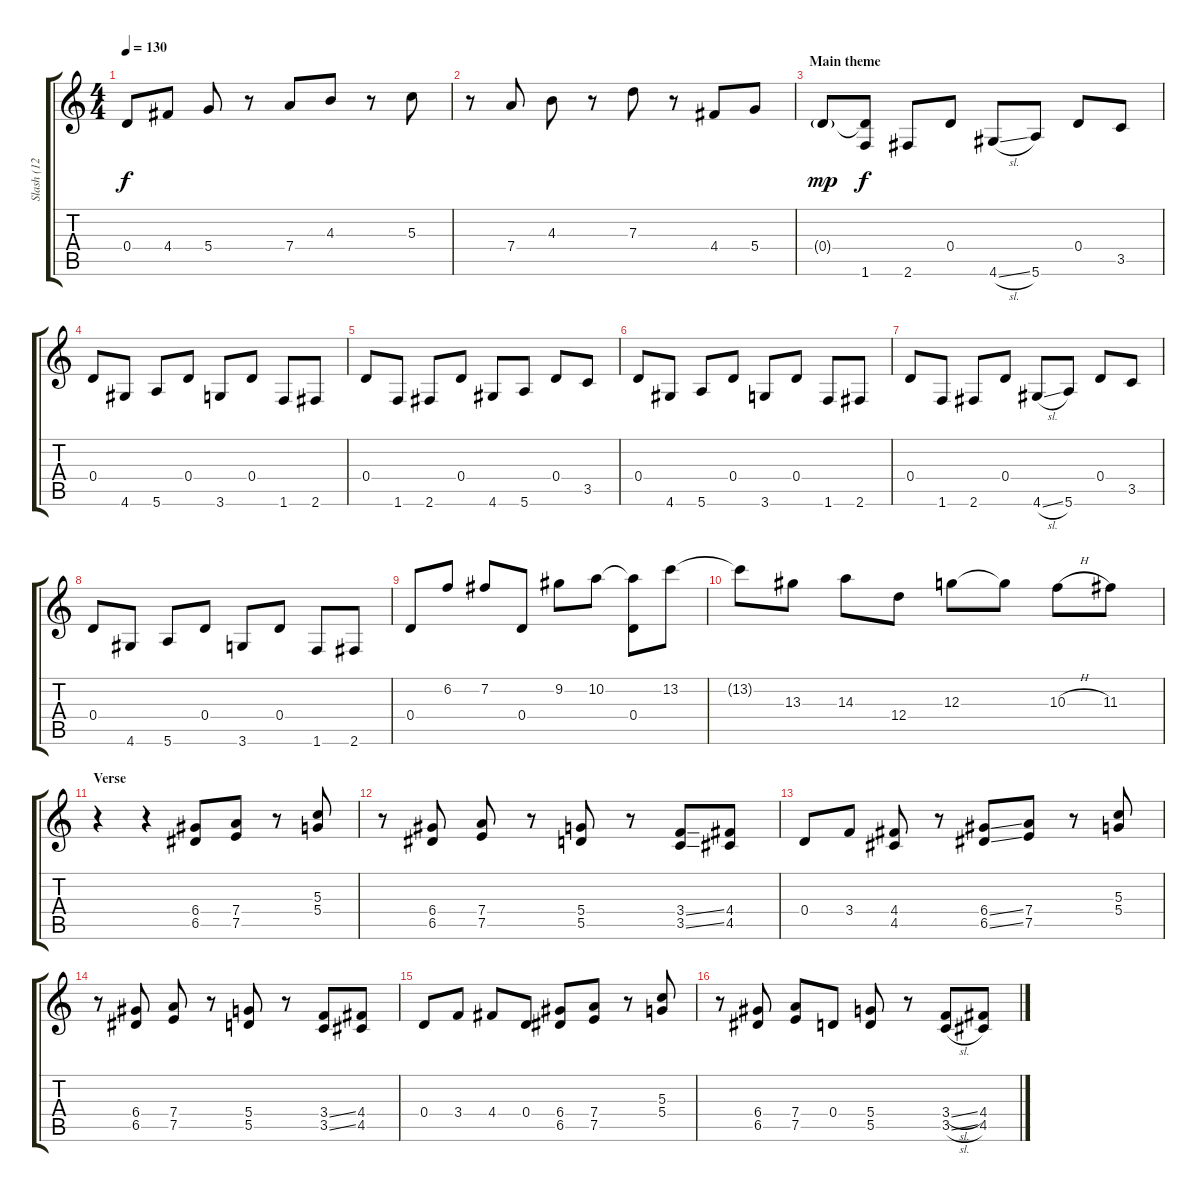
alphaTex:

\track ("Slash (12 string acoustic)" "Slash (12 ") {instrument acousticguitarsteel}
\staff {score tabs}
\tuning (E4 B3 G3 D3 A2 E2) {hide}
\ts (4 4)
\tempo 130
\clef g2
\ks c
0.4.8{dy f} 4.4.8 5.4.8 r.8 7.4.8 4.3.8 r.8 5.3.8 |
r.8 7.4.8 4.3.8 r.8 7.3.8 r.8 4.4.8 5.4.8 |
\section ("" "Main theme")
0.4{g}.8{dy mp} (0.4{t} 1.6).8{dy f} 2.6.8 0.4.8 4.6{sl}.8 5.6.8 0.4.8 3.5.8 |
0.4.8 4.6.8 5.6.8 0.4.8 3.6.8 0.4.8 1.6.8 2.6.8 |
0.4.8 1.6.8 2.6.8 0.4.8 4.6.8 5.6.8 0.4.8 3.5.8 |
0.4.8 4.6.8 5.6.8 0.4.8 3.6.8 0.4.8 1.6.8 2.6.8 |
0.4.8 1.6.8 2.6.8 0.4.8 4.6{sl}.8 5.6.8 0.4.8 3.5.8 |
0.4.8 4.6.8 5.6.8 0.4.8 3.6.8 0.4.8 1.6.8 2.6.8 |
0.4.8 6.2.8 7.2.8 0.4.8 9.2.8 10.2.8 (10.2{t} 0.4).8 13.2.8 |
13.2{t}.8 13.3.8 14.3.8 12.4.8 12.3.8 12.3{t}.8 10.3{h}.8 11.3.8 |
\section ("" "Verse")
r.4{volume 10} r.4 (6.4 6.5).8 (7.4 7.5).8 r.8 (5.3 5.4).8 |
r.8 (6.4 6.5).8 (7.4 7.5).8 r.8 (5.4 5.5).8 r.8 (3.4{ss} 3.5{ss}).8 (4.4 4.5).8 |
0.4.8 3.4.8 (4.4 4.5).8 r.8 (6.4{ss} 6.5{ss}).8 (7.4 7.5).8 r.8 (5.3 5.4).8 |
r.8 (6.4 6.5).8 (7.4 7.5).8 r.8 (5.4 5.5).8 r.8 (3.4{ss} 3.5{ss}).8 (4.4 4.5).8 |
0.4.8 3.4.8 4.4.8 0.4.8 (6.4 6.5).8 (7.4 7.5).8 r.8 (5.3 5.4).8 |
r.8 (6.4 6.5).8 (7.4 7.5).8 0.4.8 (5.4 5.5).8 r.8 (3.4{sl} 3.5{sl}).8 (4.4 4.5).8
